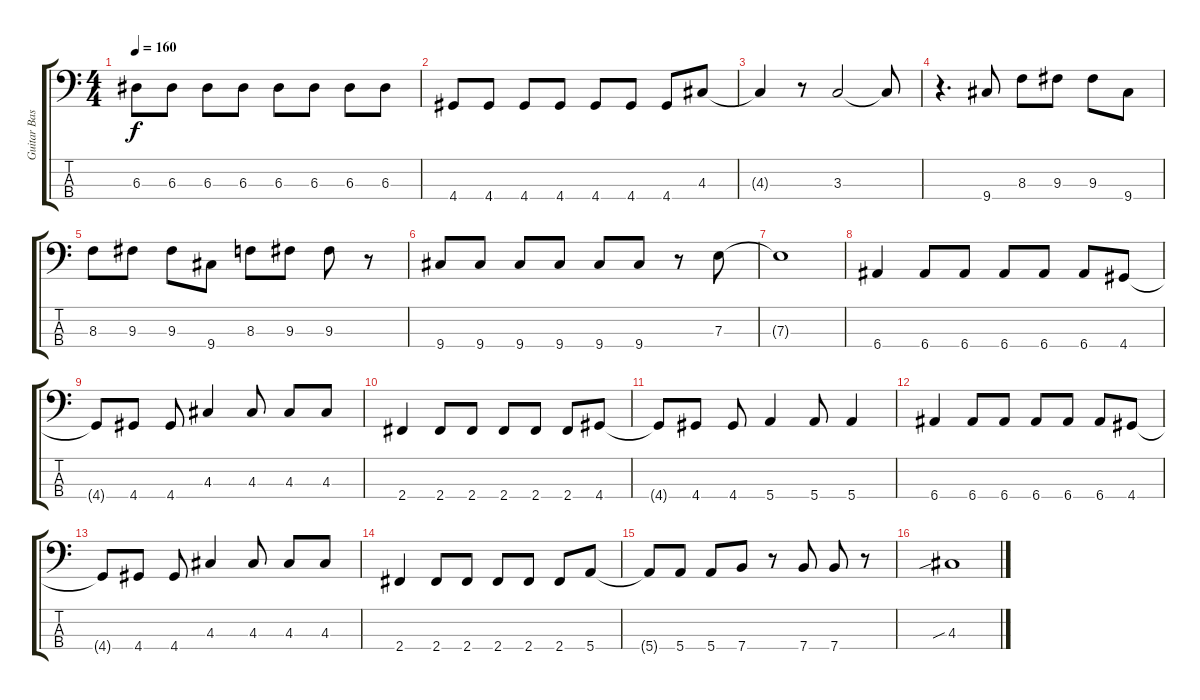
\track ("Guitar Bass" "Guitar Bas") {instrument electricbassfinger}
\staff {score tabs}
\tuning (G2 D2 A1 E1) {hide}
\ts (4 4)
\tempo 160
\clef f4
\ks c
6.3.8{dy f} 6.3.8 6.3.8 6.3.8 6.3.8 6.3.8 6.3.8 6.3.8 |
4.4.8 4.4.8 4.4.8 4.4.8 4.4.8 4.4.8 4.4.8 4.3.8 |
4.3{t}.4 r.8 3.3.2 3.3{t}.8 |
r.4{d} 9.4.8 8.3.8 9.3.8 9.3.8 9.4.8 |
8.3.8 9.3.8 9.3.8 9.4.8 8.3.8 9.3.8 9.3.8 r.8 |
9.4.8 9.4.8 9.4.8 9.4.8 9.4.8 9.4.8 r.8 7.3.8 |
7.3{t}.1 |
6.4.4 6.4.8 6.4.8 6.4.8 6.4.8 6.4.8 4.4.8 |
4.4{t}.8 4.4.8 4.4.8 4.3.4 4.3.8 4.3.8 4.3.8 |
2.4.4 2.4.8 2.4.8 2.4.8 2.4.8 2.4.8 4.4.8 |
4.4{t}.8 4.4.8 4.4.8 5.4.4 5.4.8 5.4.4 |
6.4.4 6.4.8 6.4.8 6.4.8 6.4.8 6.4.8 4.4.8 |
4.4{t}.8 4.4.8 4.4.8 4.3.4 4.3.8 4.3.8 4.3.8 |
2.4.4 2.4.8 2.4.8 2.4.8 2.4.8 2.4.8 5.4.8 |
5.4{t}.8 5.4.8 5.4.8 7.4.8 r.8 7.4.8 7.4.8 r.8 |
4.3{sib}.1
